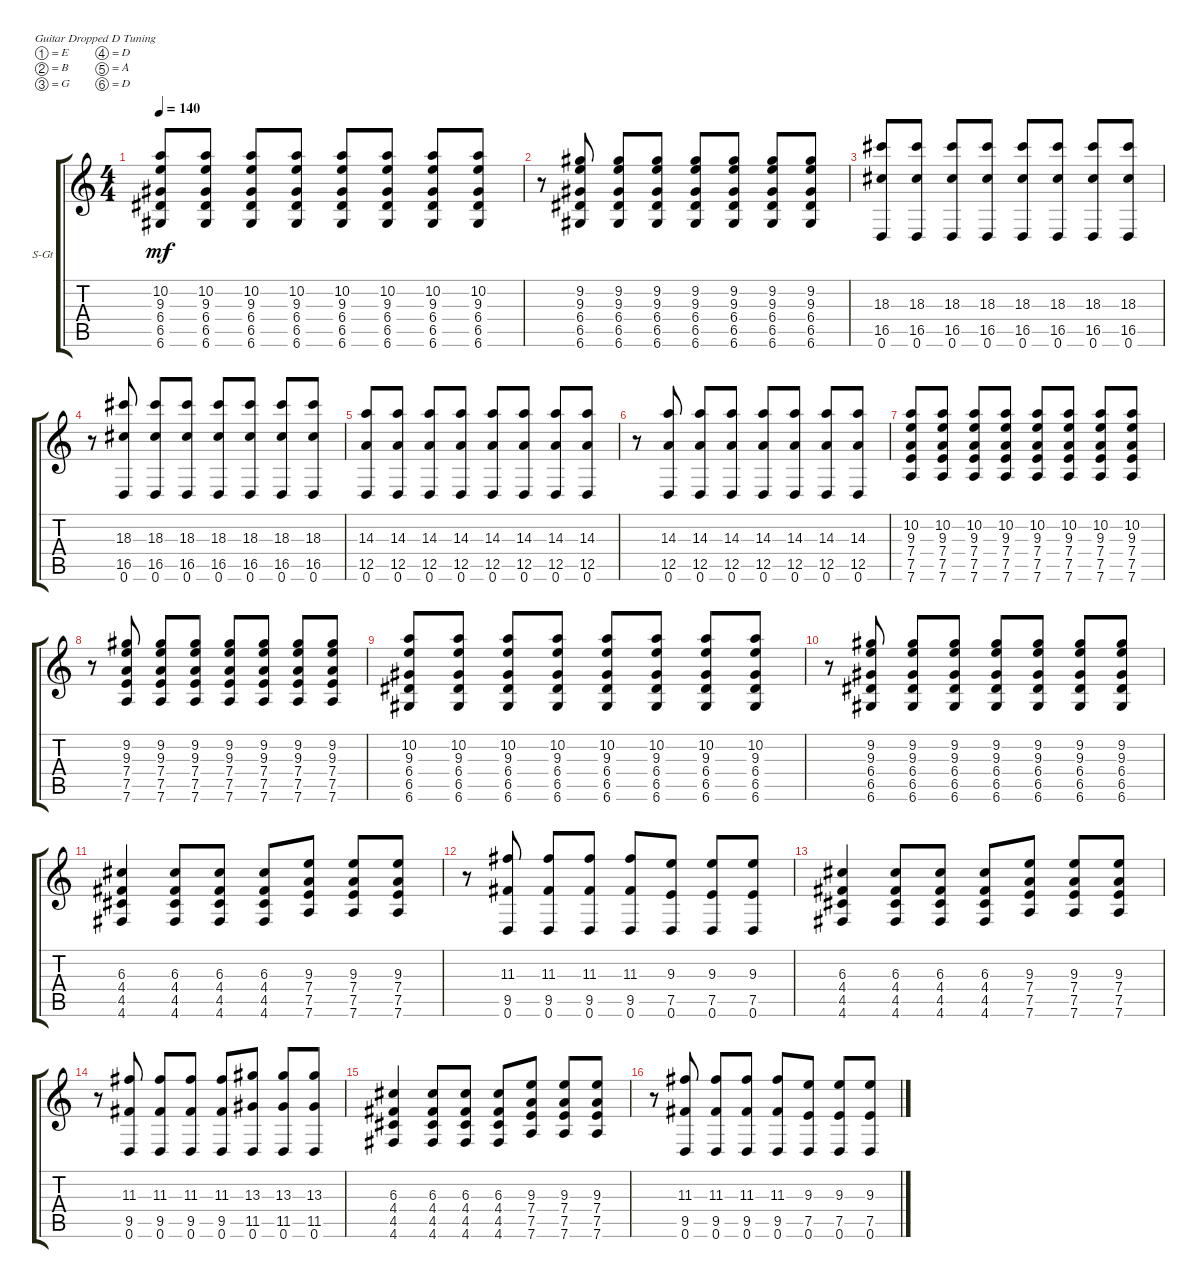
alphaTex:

\defaultSystemsLayout 4
\bracketExtendMode groupsimilarinstruments
\firstSystemTrackNameOrientation horizontal
\otherSystemsTrackNameOrientation horizontal
\track ("Steel Guitar" "S-Gt") {instrument acousticguitarsteel}
\staff {score tabs}
\tuning (E4 B3 G3 D3 A2 D2)
\ts (4 4)
\tempo 140
\clef g2
\ks c
(6.6 6.5 6.4 9.3 10.2).8{dy mf} (6.6 6.5 6.4 9.3 10.2).8 (6.6 6.5 6.4 9.3 10.2).8 (6.6 6.5 6.4 9.3 10.2).8 (6.6 6.5 6.4 9.3 10.2).8 (6.6 6.5 6.4 9.3 10.2).8 (6.6 6.5 6.4 9.3 10.2).8 (6.6 6.5 6.4 9.3 10.2).8 |
r.8 (6.6 6.5 6.4 9.3 9.2).8 (6.6 6.5 6.4 9.3 9.2).8 (6.6 6.5 6.4 9.3 9.2).8 (6.6 6.5 6.4 9.3 9.2).8 (6.6 6.5 6.4 9.3 9.2).8 (6.6 6.5 6.4 9.3 9.2).8 (6.6 6.5 6.4 9.3 9.2).8 |
(16.5 18.3 0.6).8 (16.5 18.3 0.6).8 (16.5 18.3 0.6).8 (16.5 18.3 0.6).8 (16.5 18.3 0.6).8 (16.5 18.3 0.6).8 (16.5 18.3 0.6).8 (16.5 18.3 0.6).8 |
r.8 (16.5 18.3 0.6).8 (16.5 18.3 0.6).8 (16.5 18.3 0.6).8 (16.5 18.3 0.6).8 (16.5 18.3 0.6).8 (16.5 18.3 0.6).8 (16.5 18.3 0.6).8 |
(12.5 14.3 0.6).8 (12.5 14.3 0.6).8 (12.5 14.3 0.6).8 (12.5 14.3 0.6).8 (12.5 14.3 0.6).8 (12.5 14.3 0.6).8 (12.5 14.3 0.6).8 (12.5 14.3 0.6).8 |
r.8 (12.5 14.3 0.6).8 (12.5 14.3 0.6).8 (12.5 14.3 0.6).8 (12.5 14.3 0.6).8 (12.5 14.3 0.6).8 (12.5 14.3 0.6).8 (12.5 14.3 0.6).8 |
(7.6 7.5 7.4 9.3 10.2).8 (7.6 7.5 7.4 9.3 10.2).8 (7.6 7.5 7.4 9.3 10.2).8 (7.6 7.5 7.4 9.3 10.2).8 (7.6 7.5 7.4 9.3 10.2).8 (7.6 7.5 7.4 9.3 10.2).8 (7.6 7.5 7.4 9.3 10.2).8 (7.6 7.5 7.4 9.3 10.2).8 |
r.8 (7.6 7.5 7.4 9.3 9.2).8 (7.6 7.5 7.4 9.3 9.2).8 (7.6 7.5 7.4 9.3 9.2).8 (7.6 7.5 7.4 9.3 9.2).8 (7.6 7.5 7.4 9.3 9.2).8 (7.6 7.5 7.4 9.3 9.2).8 (7.6 7.5 7.4 9.3 9.2).8 |
(6.6 6.5 6.4 9.3 10.2).8 (6.6 6.5 6.4 9.3 10.2).8 (6.6 6.5 6.4 9.3 10.2).8 (6.6 6.5 6.4 9.3 10.2).8 (6.6 6.5 6.4 9.3 10.2).8 (6.6 6.5 6.4 9.3 10.2).8 (6.6 6.5 6.4 9.3 10.2).8 (6.6 6.5 6.4 9.3 10.2).8 |
r.8 (6.6 6.5 6.4 9.3 9.2).8 (6.6 6.5 6.4 9.3 9.2).8 (6.6 6.5 6.4 9.3 9.2).8 (6.6 6.5 6.4 9.3 9.2).8 (6.6 6.5 6.4 9.3 9.2).8 (6.6 6.5 6.4 9.3 9.2).8 (6.6 6.5 6.4 9.3 9.2).8 |
(4.6 4.5 4.4 6.3).4 (4.6 4.5 4.4 6.3).8 (4.6 4.5 4.4 6.3).8 (4.6 4.5 4.4 6.3).8 (7.6 7.5 7.4 9.3).8 (7.6 7.5 7.4 9.3).8 (7.6 7.5 7.4 9.3).8 |
r.8 (9.5 11.3 0.6).8 (9.5 11.3 0.6).8 (9.5 11.3 0.6).8 (9.5 11.3 0.6).8 (7.5 9.3 0.6).8 (7.5 9.3 0.6).8 (7.5 9.3 0.6).8 |
(4.6 4.5 4.4 6.3).4 (4.6 4.5 4.4 6.3).8 (4.6 4.5 4.4 6.3).8 (4.6 4.5 4.4 6.3).8 (7.6 7.5 7.4 9.3).8 (7.6 7.5 7.4 9.3).8 (7.6 7.5 7.4 9.3).8 |
r.8 (9.5 11.3 0.6).8 (9.5 11.3 0.6).8 (9.5 11.3 0.6).8 (9.5 11.3 0.6).8 (11.5 13.3 0.6).8 (11.5 13.3 0.6).8 (11.5 13.3 0.6).8 |
(4.6 4.5 4.4 6.3).4 (4.6 4.5 4.4 6.3).8 (4.6 4.5 4.4 6.3).8 (4.6 4.5 4.4 6.3).8 (7.6 7.5 7.4 9.3).8 (7.6 7.5 7.4 9.3).8 (7.6 7.5 7.4 9.3).8 |
r.8 (9.5 11.3 0.6).8 (9.5 11.3 0.6).8 (9.5 11.3 0.6).8 (9.5 11.3 0.6).8 (7.5 9.3 0.6).8 (7.5 9.3 0.6).8 (7.5 9.3 0.6).8
